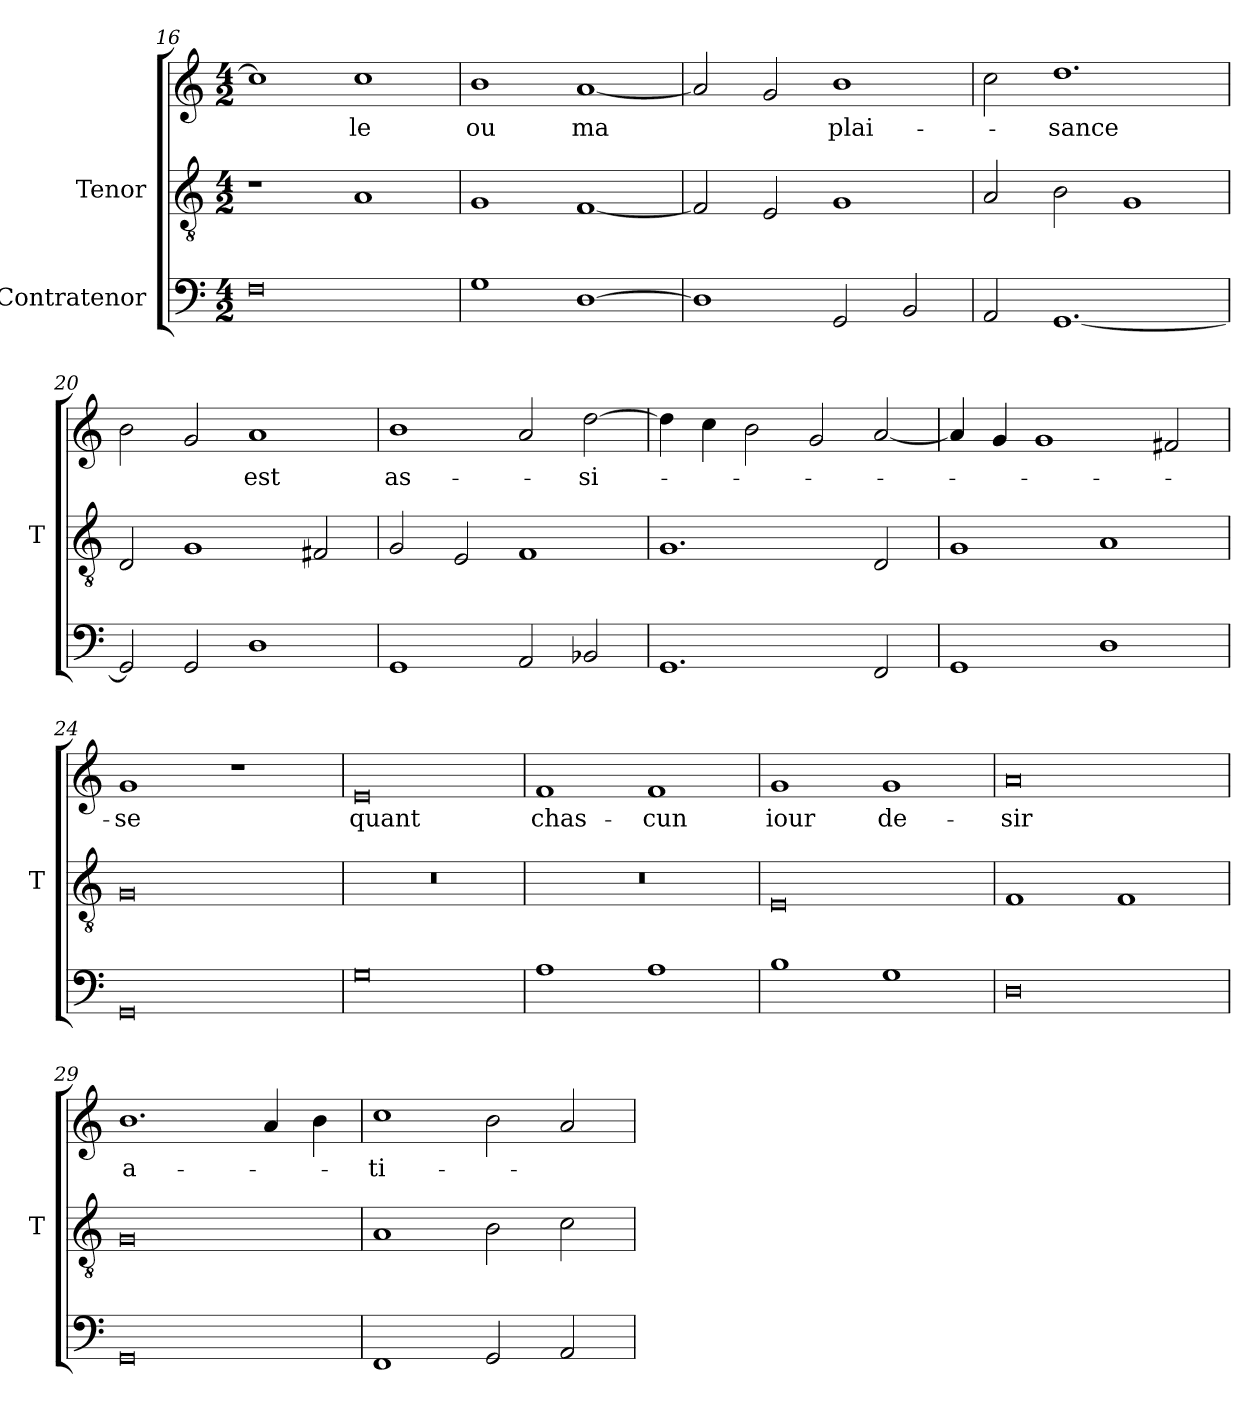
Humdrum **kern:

**kern	**kern	**kern	**text
*part3	*part2	*part1	*part1
*staff3	*staff2	*staff1	*staff1
*I"Contratenor	*I"Tenor	*	*
*	*I'T	*	*
*clefF4	*clefGv2	*clefG2	*
*M4/2	*M4/2	*M4/2	*
=16	=16	=16	=16
0F	1r	1cc]	.
.	1A	1cc	-le
=17	=17	=17	=17
1G	1G	1b	-ou
[1D	[1F	[1a	-ma
=18	=18	=18	=18
1D]	2F]	2a]	.
.	2E	2g	.
2GG	1G	1b	plai-
2BB	.	.	.
=19	=19	=19	=19
2AA	2A	2cc	.
[1.GG	2B	1.dd	-sance
.	1G	.	.
=20	=20	=20	=20
2GG]	2D	2b	.
2GG	1G	2g	.
1D	.	1a	-est
.	2F#X	.	.
=21	=21	=21	=21
1GG	2G	1b	as-
.	2E	.	.
2AA	1F	2a	.
2BB-X	.	[2dd	-si-
=22	=22	=22	=22
1.GG	1.G	4dd]	.
.	.	4cc	.
.	.	2b	.
.	.	2g	.
2FF	2D	[2a	.
=23	=23	=23	=23
1GG	1G	4a]	.
.	.	4g	.
.	.	1g	.
1D	1A	.	.
.	.	2f#X	.
=24	=24	=24	=24
0GG	0G	1g	-se
.	.	1r	.
=25	=25	=25	=25
0G	0r	0e	-quant
=26	=26	=26	=26
1A	0r	1f	chas-
1A	.	1f	-cun
=27	=27	=27	=27
1B	0E	1g	-iour
1G	.	1g	de-
=28	=28	=28	=28
0D	1F	0a	-sir
.	1F	.	.
=29	=29	=29	=29
0GG	0G	1.b	a-
.	.	4a	.
.	.	4b	.
=30	=30	=30	=30
1FF	1A	1cc	-ti-
2GG	2B	2b	.
2AA	2c	2a	.
=	=	=	=
*-	*-	*-	*-
